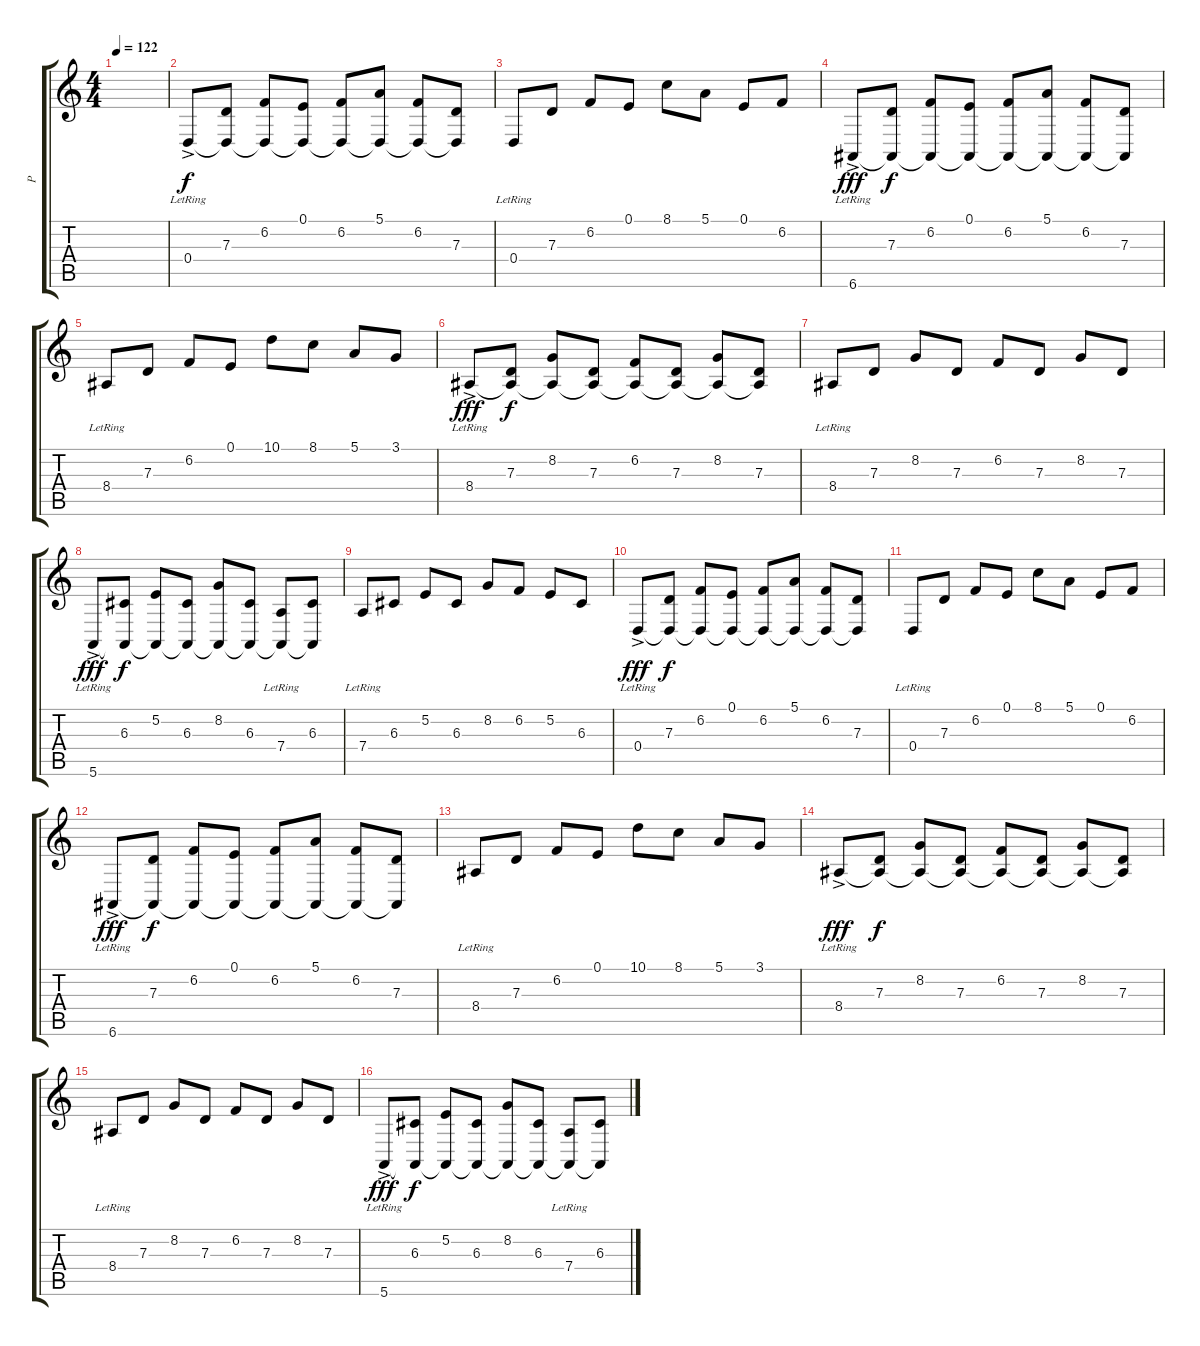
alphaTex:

\track ("P" "P") {instrument brightacousticpiano}
\staff {score tabs}
\tuning (E4 B3 G3 D3 A2 E2) {hide}
\ts (4 4)
\tempo 122
\clef g2
\ks c
|
0.4{ac lr}.8 (7.3 0.4{t}).8{dy f} (6.2 0.4{t}).8 (0.1 0.4{t}).8 (6.2 0.4{t}).8 (5.1 0.4{t}).8 (6.2 0.4{t}).8 (7.3 0.4{t}).8 |
0.4{lr}.8 7.3.8 6.2.8 0.1.8 8.1.8 5.1.8 0.1.8 6.2.8 |
6.6{ac lr}.8{dy fff} (7.3 6.6{t}).8{dy f} (6.2 6.6{t}).8 (0.1 6.6{t}).8 (6.2 6.6{t}).8 (5.1 6.6{t}).8 (6.2 6.6{t}).8 (7.3 6.6{t}).8 |
8.4{lr}.8 7.3.8 6.2.8 0.1.8 10.1.8 8.1.8 5.1.8 3.1.8 |
8.4{ac lr}.8{dy fff} (7.3 8.4{t}).8{dy f} (8.2 8.4{t}).8 (7.3 8.4{t}).8 (6.2 8.4{t}).8 (7.3 8.4{t}).8 (8.2 8.4{t}).8 (7.3 8.4{t}).8 |
8.4{lr}.8 7.3.8 8.2.8 7.3.8 6.2.8 7.3.8 8.2.8 7.3.8 |
5.6{ac lr}.8{dy fff} (6.3 5.6{t}).8{dy f} (5.2 5.6{t}).8 (6.3 5.6{t}).8 (8.2 5.6{t}).8 (6.3 5.6{t}).8 (7.4{lr} 5.6{t}).8 (6.3 5.6{t}).8 |
7.4{lr}.8 6.3.8 5.2.8 6.3.8 8.2.8 6.2.8 5.2.8 6.3.8 |
0.4{ac lr}.8{dy fff} (7.3 0.4{t}).8{dy f} (6.2 0.4{t}).8 (0.1 0.4{t}).8 (6.2 0.4{t}).8 (5.1 0.4{t}).8 (6.2 0.4{t}).8 (7.3 0.4{t}).8 |
0.4{lr}.8 7.3.8 6.2.8 0.1.8 8.1.8 5.1.8 0.1.8 6.2.8 |
6.6{ac lr}.8{dy fff} (7.3 6.6{t}).8{dy f} (6.2 6.6{t}).8 (0.1 6.6{t}).8 (6.2 6.6{t}).8 (5.1 6.6{t}).8 (6.2 6.6{t}).8 (7.3 6.6{t}).8 |
8.4{lr}.8 7.3.8 6.2.8 0.1.8 10.1.8 8.1.8 5.1.8 3.1.8 |
8.4{ac lr}.8{dy fff} (7.3 8.4{t}).8{dy f} (8.2 8.4{t}).8 (7.3 8.4{t}).8 (6.2 8.4{t}).8 (7.3 8.4{t}).8 (8.2 8.4{t}).8 (7.3 8.4{t}).8 |
8.4{lr}.8 7.3.8 8.2.8 7.3.8 6.2.8 7.3.8 8.2.8 7.3.8 |
5.6{ac lr}.8{dy fff} (6.3 5.6{t}).8{dy f} (5.2 5.6{t}).8 (6.3 5.6{t}).8 (8.2 5.6{t}).8 (6.3 5.6{t}).8 (7.4{lr} 5.6{t}).8 (6.3 5.6{t}).8
